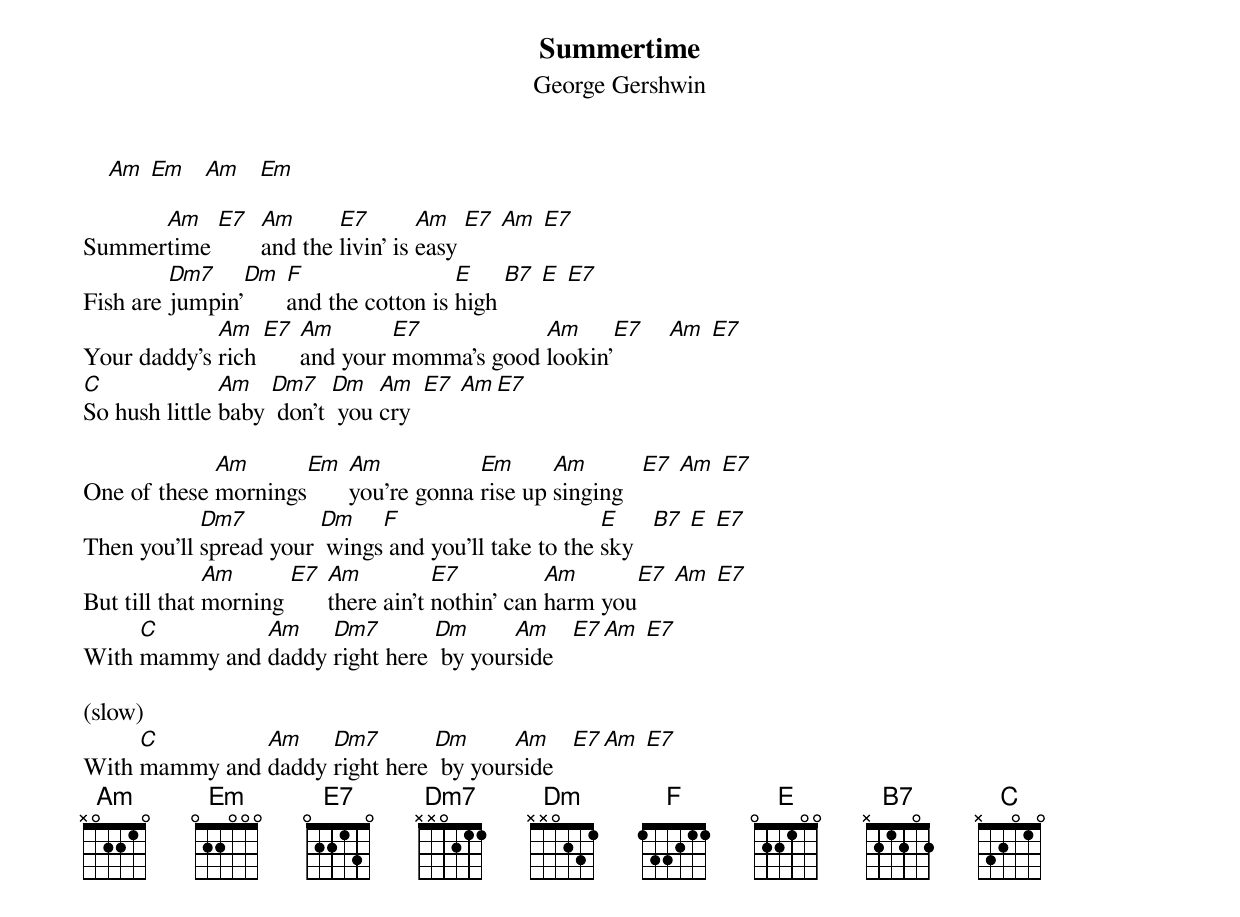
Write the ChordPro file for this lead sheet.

{title:Summertime}
{subtitle:George Gershwin}

    [Am] [Em]   [Am]   [Em]

Summer[Am]time [E7]  [Am]and the [E7]livin' is [Am]easy [E7] [Am] [E7]
Fish are [Dm7]jumpin'[Dm] [F]and the cotton is [E]high [B7] [E] [E7]
Your daddy's [Am]rich [E7] [Am]and your [E7]momma's good [Am]lookin'[E7]    [Am] [E7]
[C]So hush little [Am]baby [Dm7] don't [Dm] you [Am]cry  [E7] [Am][E7]

One of these [Am]mornings[Em] [Am]you're gonna [Em]rise up [Am]singing   [E7] [Am] [E7]
Then you'll [Dm7]spread your [Dm] wings[F] and you'll take to the [E]sky   [B7] [E] [E7]
But till that [Am]morning [E7] [Am]there ain't [E7]nothin' can [Am]harm you[E7] [Am] [E7]
With [C]mammy and [Am]daddy [Dm7]right here [Dm] by your[Am]side   [E7][Am] [E7]

(slow)
With [C]mammy and [Am]daddy [Dm7]right here [Dm] by your[Am]side   [E7][Am] [E7]
